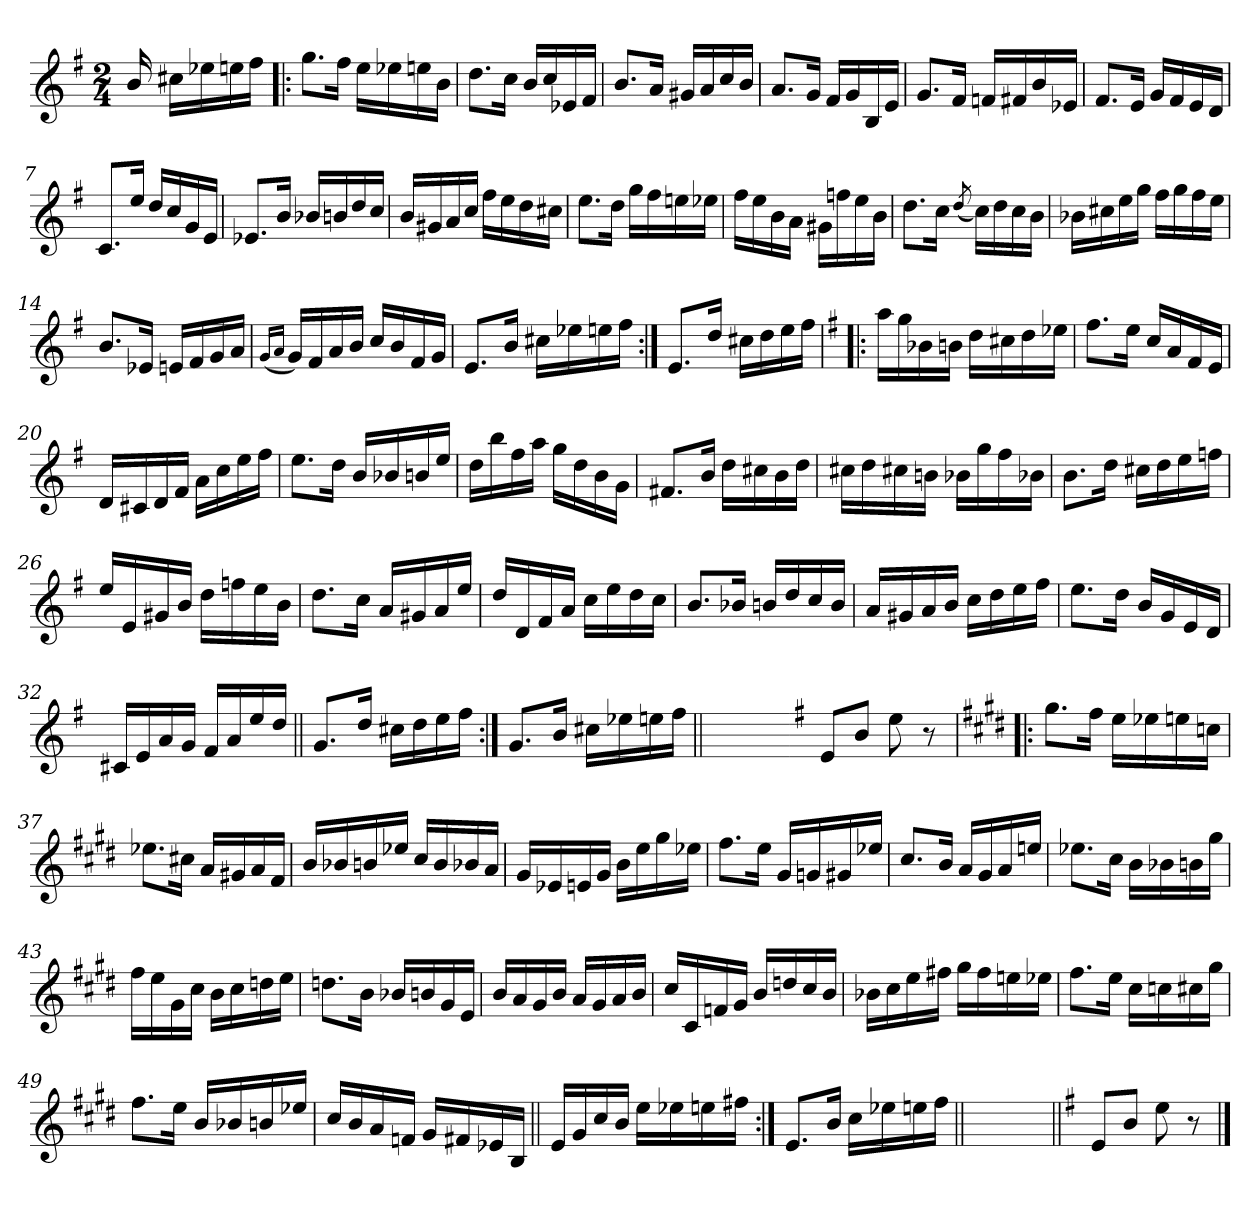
**kern
*part1
*staff1
*clefG2
*k[f#]
*e:
*M2/4
=
16b/
16cc#X\LL
16ee-X\
16een\
16ff#\JJ
=1!|:
8.gg\L
16ff#\Jk
16ee\LL
16ee-X\
16een\
16b\JJ
=2
8.dd\L
16cc\Jk
16b/LL
16cc/
16e-X/
16f#/JJ
=3
8.b/L
16a/Jk
16g#X/LL
16a/
16cc/
16b/JJ
=4
8.a/L
16g/Jk
16f#/LL
16g/
16B/
16e/JJ
!!LO:LB:g=z
=5
8.g/L
16f#/Jk
16fn/LL
16f#X/
16b/
16e-X/JJ
=6
8.f#/L
16e/Jk
16g/LL
16f#/
16e/
16d/JJ
=7
8.c/L
16ee/Jk
16dd/LL
16cc/
16g/
16e/JJ
=8
8.e-X/L
16b/Jk
16b-X/LL
16bn/
16dd/
16cc/JJ
=9
16b/LL
16g#X/
16a/
16cc/JJ
16ff#\LL
16ee\
16dd\
16cc#X\JJ
!!LO:LB:g=z
=10
8.ee\L
16dd\Jk
16gg\LL
16ff#\
16een\
16ee-X\JJ
=11
16ff#\LL
16ee\
16b\
16a\JJ
16g#X\LL
16ffn\
16ee\
16b\JJ
=12
8.dd\L
16cc\Jk
(<8qdd/
16cc\LL)
16dd\
16cc\
16b\JJ
=13
16b-X\LL
16cc#X\
16ee\
16gg\JJ
16ff#\LL
16gg\
16ff#\
16ee\JJ
=14
8.b/L
16e-X/Jk
16en/LL
16f#/
16g/
16a/JJ
!!LO:LB:g=z
=15
(<16qg/LL
16qa/JJ
16g/LL)
16f#/
16a/
16b/JJ
16cc/LL
16b/
16f#/
16g/JJ
=16
8.e/L
16b/Jk
16cc#X\LL
16ee-X\
16een\
16ff#\JJ
=17:|!
8.e/L
16dd/Jk
16cc#X\LL
16dd\
16ee\
16ff#\JJ
=18!|:
*k[f#]
*G:
16aa\LL
16gg\
16b-X\
16bn\JJ
16dd\LL
16cc#X\
16dd\
16ee-X\JJ
=19
8.ff#\L
16ee\Jk
16cc/LL
16a/
16f#/
16e/JJ
!!LO:LB:g=z
=20
16d/LL
16c#X/
16d/
16f#/JJ
16a\LL
16cc\
16ee\
16ff#\JJ
=21
8.ee\L
16dd\Jk
16b/LL
16b-X/
16bn/
16ee/JJ
=22
16dd\LL
16bb\
16ff#\
16aa\JJ
16gg\LL
16dd\
16b\
16g\JJ
=23
8.f#X/L
16b/Jk
16dd\LL
16cc#X\
16b\
16dd\JJ
=24
16cc#X\LL
16dd\
16cc#X\
16bn\JJ
16b-X\LL
16gg\
16ff#\
16b-X\JJ
!!LO:LB:g=z
=25
8.b\L
16dd\Jk
16cc#X\LL
16dd\
16ee\
16ffn\JJ
=26
16ee/LL
16e/
16g#X/
16b/JJ
16dd\LL
16ffn\
16ee\
16b\JJ
=27
8.dd\L
16cc\Jk
16a/LL
16g#X/
16a/
16ee/JJ
=28
16dd/LL
16d/
16f#/
16a/JJ
16cc\LL
16ee\
16dd\
16cc\JJ
=29
8.b/L
16b-X/Jk
16bn/LL
16dd/
16cc/
16b/JJ
!!LO:LB:g=z
=30
16a/LL
16g#X/
16a/
16b/JJ
16cc\LL
16dd\
16ee\
16ff#\JJ
=31
8.ee\L
16dd\Jk
16b/LL
16g/
16e/
16d/JJ
=32
16c#X/LL
16e/
16a/
16g/JJ
16f#/LL
16a/
16ee/
16dd/JJ
=33||
8.g/L
16dd/Jk
16cc#X\LL
16dd\
16ee\
16ff#\JJ
=34:|!
8.g/L
16b/Jk
16cc#X\LL
16ee-X\
16een\
16ff#\JJ
=34X341||
2ryy
!!LO:LB:g=z
=35-
*k[f#]
*e:
8e/L
8b/J
8ee\
8r
=36!|:
*k[f#c#g#d#]
*E:
8.gg#\L
16ff#\Jk
16ee\LL
16ee-X\
16een\
16ccn\JJ
=37
8.ee-X\L
16cc#X\Jk
16a/LL
16g#X/
16a/
16f#/JJ
=38
16b/LL
16b-X/
16bn/
16ee-X/JJ
16cc#/LL
16b/
16b-X/
16a/JJ
=39
16g#/LL
16e-X/
16en/
16g#/JJ
16b\LL
16ee\
16gg#\
16ee-X\JJ
!!LO:LB:g=z
=40
8.ff#\L
16ee\Jk
16g#/LL
16gn/
16g#X/
16ee-X/JJ
=41
8.cc#/L
16b/Jk
16a/LL
16g#/
16a/
16een/JJ
=42
8.ee-X\L
16cc#\Jk
16b\LL
16b-X\
16bn\
16gg#\JJ
=43
16ff#\LL
16ee\
16g#\
16cc#\JJ
16b\LL
16cc#\
16ddn\
16ee\JJ
=44
8.ddn\L
16b\Jk
16b-X/LL
16bn/
16g#/
16e/JJ
!!LO:LB:g=z
=45
16b/LL
16a/
16g#/
16b/JJ
16a/LL
16g#/
16a/
16b/JJ
=46
16cc#/LL
16c#/
16fn/
16g#/JJ
16b/LL
16ddn/
16cc#/
16b/JJ
=47
16b-X\LL
16cc#\
16ee\
16ff#X\JJ
16gg#\LL
16ff#\
16een\
16ee-X\JJ
=48
8.ff#\L
16ee\Jk
16cc#\LL
16ccn\
16cc#X\
16gg#\JJ
=49
8.ff#\L
16ee\Jk
16b/LL
16b-X/
16bn/
16ee-X/JJ
!!LO:LB:g=z
=50
16cc#/LL
16b/
16a/
16fn/JJ
16g#/LL
16f#X/
16e-X/
16B/JJ
=51||
16e/LL
16g#/
16cc#/
16b/JJ
16ee\LL
16ee-X\
16een\
16ff#X\JJ
=52:|!
8.e/L
16b/Jk
16cc#\LL
16ee-X\
16een\
16ff#\JJ
=53||
2ryy
=54||
*k[f#]
*e:
8e/L
8b/J
8ee\
8r
==
*-
